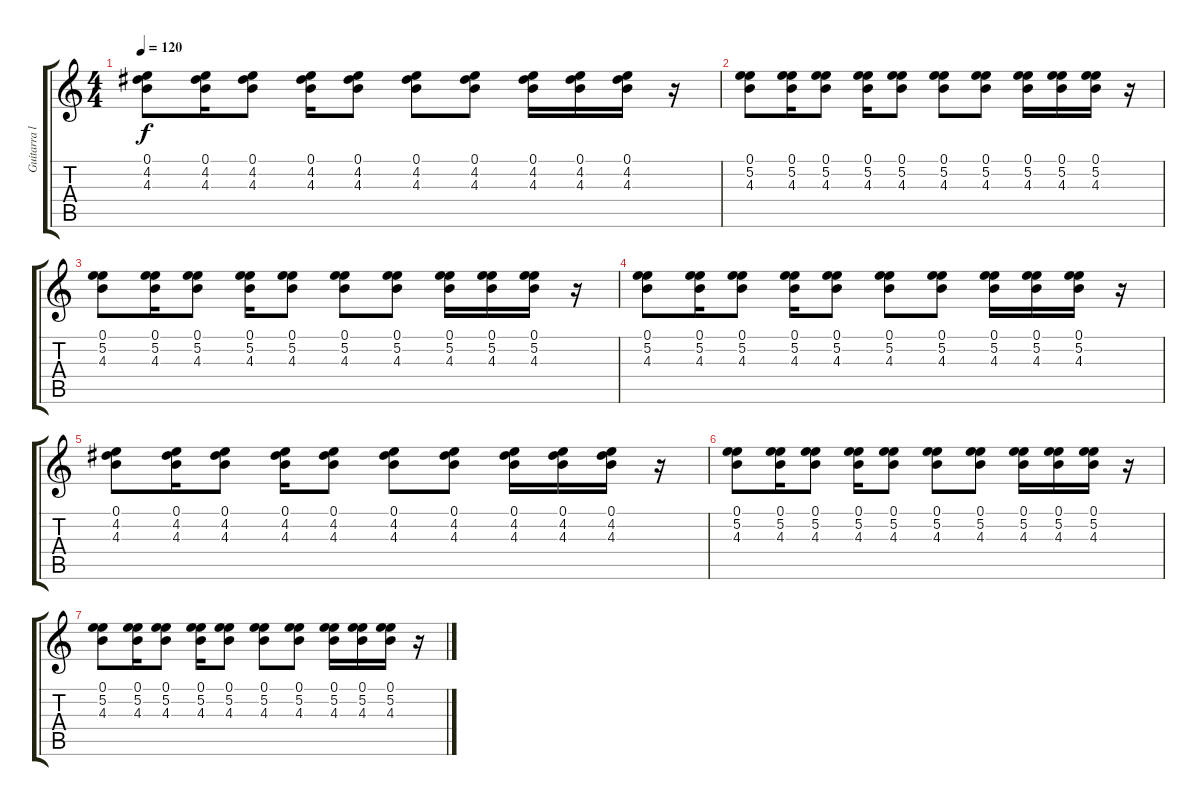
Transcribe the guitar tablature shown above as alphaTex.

\track ("Guitarra limpia" "Guitarra l") {instrument electricguitarclean}
\staff {score tabs}
\tuning (E4 B3 G3 D3 A2 E2) {hide}
\ts (4 4)
\tempo 120
\clef g2
\ks c
(0.1 4.2 4.3).8{dy f} (0.1 4.2 4.3).16 (0.1 4.2 4.3).8 (0.1 4.2 4.3).16 (0.1 4.2 4.3).8 (0.1 4.2 4.3).8 (0.1 4.2 4.3).8 (0.1 4.2 4.3).16 (0.1 4.2 4.3).16 (0.1 4.2 4.3).16 r.16 |
(0.1 5.2 4.3).8 (0.1 5.2 4.3).16 (0.1 5.2 4.3).8 (0.1 5.2 4.3).16 (0.1 5.2 4.3).8 (0.1 5.2 4.3).8 (0.1 5.2 4.3).8 (0.1 5.2 4.3).16 (0.1 5.2 4.3).16 (0.1 5.2 4.3).16 r.16 |
(0.1 5.2 4.3).8 (0.1 5.2 4.3).16 (0.1 5.2 4.3).8 (0.1 5.2 4.3).16 (0.1 5.2 4.3).8 (0.1 5.2 4.3).8 (0.1 5.2 4.3).8 (0.1 5.2 4.3).16 (0.1 5.2 4.3).16 (0.1 5.2 4.3).16 r.16 |
(0.1 5.2 4.3).8 (0.1 5.2 4.3).16 (0.1 5.2 4.3).8 (0.1 5.2 4.3).16 (0.1 5.2 4.3).8 (0.1 5.2 4.3).8 (0.1 5.2 4.3).8 (0.1 5.2 4.3).16 (0.1 5.2 4.3).16 (0.1 5.2 4.3).16 r.16 |
(0.1 4.2 4.3).8 (0.1 4.2 4.3).16 (0.1 4.2 4.3).8 (0.1 4.2 4.3).16 (0.1 4.2 4.3).8 (0.1 4.2 4.3).8 (0.1 4.2 4.3).8 (0.1 4.2 4.3).16 (0.1 4.2 4.3).16 (0.1 4.2 4.3).16 r.16 |
(0.1 5.2 4.3).8 (0.1 5.2 4.3).16 (0.1 5.2 4.3).8 (0.1 5.2 4.3).16 (0.1 5.2 4.3).8 (0.1 5.2 4.3).8 (0.1 5.2 4.3).8 (0.1 5.2 4.3).16 (0.1 5.2 4.3).16 (0.1 5.2 4.3).16 r.16 |
(0.1 5.2 4.3).8 (0.1 5.2 4.3).16 (0.1 5.2 4.3).8 (0.1 5.2 4.3).16 (0.1 5.2 4.3).8 (0.1 5.2 4.3).8 (0.1 5.2 4.3).8 (0.1 5.2 4.3).16 (0.1 5.2 4.3).16 (0.1 5.2 4.3).16 r.16
